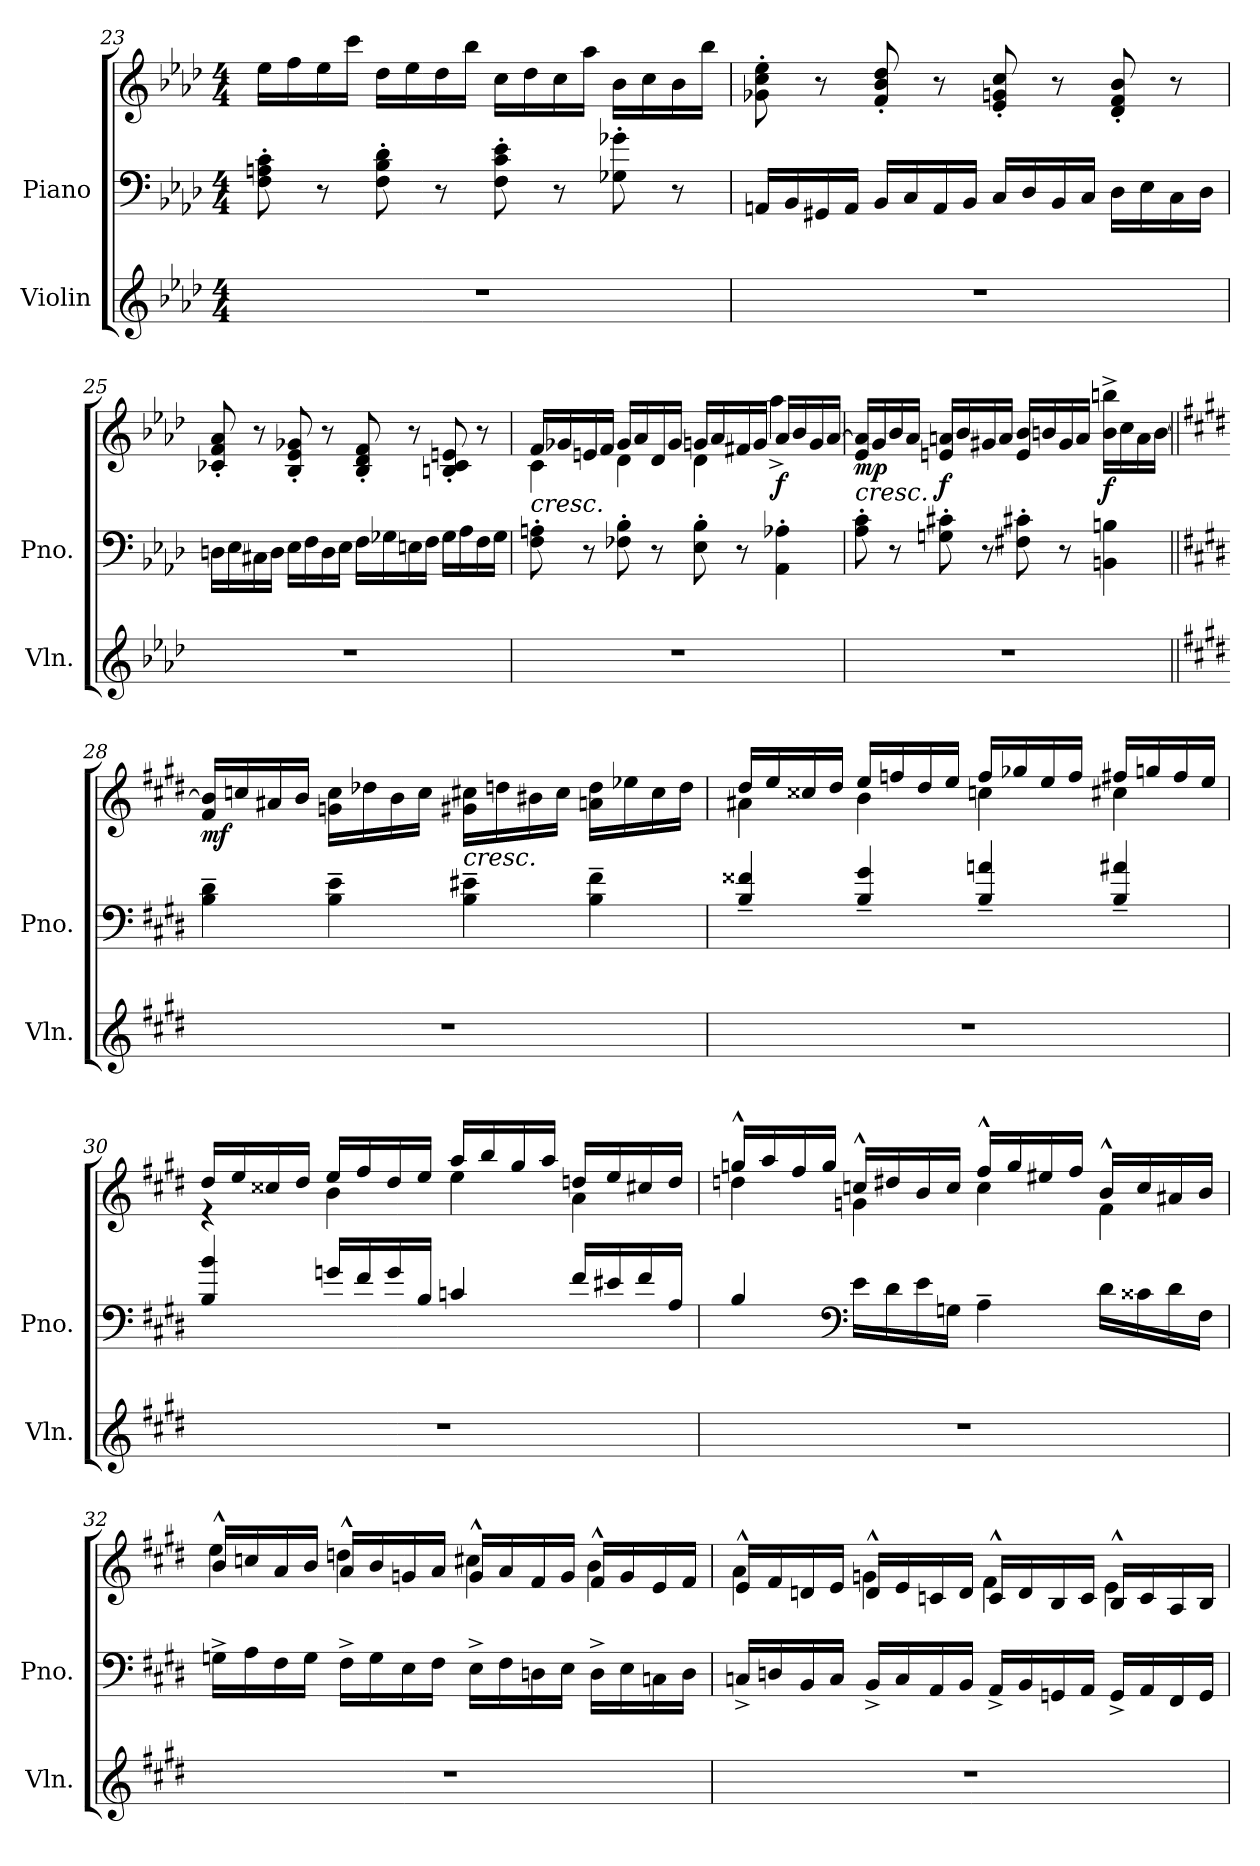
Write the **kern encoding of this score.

**kern	**kern	**kern	**dynam
*part2	*part1	*part1	*part1
*staff3	*staff2	*staff1	*staff1/2
*I"Violin	*I"Piano	*	*
*I'Vln.	*I'Pno.	*	*
*clefG2	*clefF4	*clefG2	*
*k[b-e-a-d-]	*k[b-e-a-d-]	*k[b-e-a-d-]	*
*M4/4	*M4/4	*M4/4	*
=23	=23	=23	=23
1r	8F\' 8An\' 8c\'	16ee-\LL	.
.	.	16ff\	.
.	8r	16ee-\	.
.	.	16ccc\JJ	.
.	8F\' 8B-\' 8d-\'	16dd-\LL	.
.	.	16ee-\	.
.	8r	16dd-\	.
.	.	16bb-\JJ	.
.	8F\' 8c\' 8e-\'	16cc\LL	.
.	.	16dd-\	.
.	8r	16cc\	.
.	.	16aa-\JJ	.
.	8G-X\' 8g-X\'	16b-\LL	.
.	.	16cc\	.
.	8r	16b-\	.
.	.	16bb-\JJ	.
!!LO:LB:g=z
=24	=24	=24	=24
1r	16AAn/LL	8g-X\' 8cc\' 8ee-\'	.
.	16BB-/	.	.
.	16GG#X/	8r	.
.	16AA/JJ	.	.
.	16BB-/LL	8f/' 8b-/' 8dd-/'	.
.	16C/	.	.
.	16AA/	8r	.
.	16BB-/JJ	.	.
.	16C/LL	8e-/' 8gn/' 8cc/'	.
.	16D-/	.	.
.	16BB-/	8r	.
.	16C/JJ	.	.
.	16D-\LL	8d-/' 8f/' 8b-/'	.
.	16E-\	.	.
.	16C\	8r	.
.	16D-\JJ	.	.
=25	=25	=25	=25
1r	16Dn\LL	8c-X/' 8f/' 8a-/'	.
.	16E-\	.	.
.	16C#X\	8r	.
.	16D\JJ	.	.
.	16E-\LL	8B-/' 8e-/' 8g-X/'	.
.	16F\	.	.
.	16D\	8r	.
.	16E-\JJ	.	.
.	16F\LL	8B-/' 8d-/' 8f/'	.
.	16G-X\	.	.
.	16En\	8r	.
.	16F\JJ	.	.
.	16G-\LL	8Bn/' 8c-/' 8en/'	.
.	16A-\	.	.
.	16F\	8r	.
.	16G-\JJ	.	.
!!LO:LB:g=z
=26	=26	=26	=26
!	!	!	!LO:HP:b
*	*	*^	*
1r	8F\' 8An\'	16f/LL	4c\	<
.	.	16g-X/	.	.
.	8r	16en/	.	.
.	.	16f/JJ	.	.
.	8F-X\' 8B-\'	16g-/LL	4d-\	.
.	.	16a-/	.	.
.	8r	16d-/	.	.
.	.	16g-/JJ	.	.
.	8E-\' 8B-\'	16gn/LL	4d-\	.
.	.	16a-/	.	.
.	8r	16f#X/	.	.
.	.	16g/JJ	.	.
!	!	!	!	!LO:DY:b
.	4AA-\' 4A-X\'	16a-/LL	4aa-^\	f
.	.	16b-/	.	.
.	.	16g/	.	.
.	.	[16a-/JJ	.	.
*	*	*v	*v	*
.	.	.	[
=27	=27	=27	=27
!	!	!	!LO:HP:b
!	!	!	!LO:DY:n=1:b
1r	8A-\' 8c\'	16e-/ 16a-/]LL	< mp
.	.	16g/	.
.	8r	16b-/	.
.	.	16a-/JJ	.
!	!	!	!LO:DY:n=2:b
.	8Gn\' 8c#X\'	16en/ 16an/LL	f
.	.	16b-/	.
.	8r	16g#X/	.
.	.	16a/JJ	.
.	8F#X\' 8c#X\'	16e/ 16b-/LL	.
.	.	16bn/	.
.	8r	16g#/	.
.	.	16a/JJ	.
!	!	!	!LO:DY:n=3:b
.	4BBn\ 4Bn\	16b\^ 16bbn\^LL	f
.	.	16cc\	.
.	.	16a\	.
.	.	[16b\JJ	.
.	.	.	[
!!LO:PB:g=z
=28||	=28||	=28||	=28||
*k[f#c#g#d#]	*k[f#c#g#d#]	*k[f#c#g#d#]	*
!	!	!	!LO:DY:b
1r	4B\~ 4d#\~	16f#/ 16b/]LL	mf
.	.	16ccn/	.
.	.	16a#X/	.
.	.	16b/JJ	.
.	4B\~ 4e\~	16gn\ 16cc\LL	.
.	.	16dd-X\	.
.	.	16b\	.
.	.	16cc\JJ	.
!	!	!LO:TX:b:i:t=cresc.	!
.	4B\~ 4e#X\~	16g#X\ 16cc#X\LL	.
.	.	16ddn\	.
.	.	16b#X\	.
.	.	16cc#\JJ	.
.	4B\~ 4f#\~	16an\ 16dd\LL	.
.	.	16ee-X\	.
.	.	16cc#\	.
.	.	16dd\JJ	.
=29	=29	=29	=29
*	*	*^	*
1r	4B/~ 4f##X/~	16dd#/LL	4a#X\	.
.	.	16ee/	.	.
.	.	16cc##X/	.	.
.	.	16dd#/JJ	.	.
.	4B/~ 4g#/~	16ee/LL	4b\	.
.	.	16ffn/	.	.
.	.	16dd#/	.	.
.	.	16ee/JJ	.	.
.	4B/~ 4an/~	16ff/LL	4ccn\	.
.	.	16gg-X/	.	.
.	.	16ee/	.	.
.	.	16ff/JJ	.	.
.	4B/~ 4a#X/~	16ff#X/LL	4cc#X\	.
.	.	16ggn/	.	.
.	.	16ff#/	.	.
.	.	16ee/JJ	.	.
!!LO:LB:g=z	!!
=30	=30	=30	=30	=30
1r	4B/ 4b/	16dd#/LL	4r	.
.	.	16ee/	.	.
.	.	16cc##X/	.	.
.	.	16dd#/JJ	.	.
.	16gn/LL	16ee/LL	4b\	.
.	16f#/	16ff#/	.	.
.	16g/	16dd#/	.	.
.	16B/JJ	16ee/JJ	.	.
.	4cn/	16aa/LL	4ee\	.
.	.	16bb/	.	.
.	.	16gg#/	.	.
.	.	16aa/JJ	.	.
.	16f#/LL	16ddn/LL	4a\	.
.	16e#X/	16ee/	.	.
.	16f#/	16cc#X/	.	.
.	16A/JJ	16dd/JJ	.	.
=31	=31	=31	=31	=31
1r	4B/	16ggn^^/LL	4ddn\	.
.	.	16aa/	.	.
.	.	16ff#/	.	.
.	.	16gg/JJ	.	.
*	*clefF4	*	*	*
.	16e\LL	16ccn^^/LL	4gn\	.
.	16d#\	16dd#X/	.	.
.	16e\	16b/	.	.
.	16Gn\JJ	16cc/JJ	.	.
.	4A~\	16ff#^^/LL	4cc\	.
.	.	16gg/	.	.
.	.	16ee#X/	.	.
.	.	16ff#/JJ	.	.
.	16d#\LL	16b^^/LL	4f#\	.
.	16c##X\	16cc/	.	.
.	16d#\	16a#X/	.	.
.	16F#\JJ	16b/JJ	.	.
!!LO:LB:g=z	!!
=32	=32	=32	=32	=32
1r	16Gn^\LL	16b^^/LL	4ee\	.
.	16A\	16ccn/	.	.
.	16F#\	16a/	.	.
.	16G\JJ	16b/JJ	.	.
.	16F#^\LL	16a^^/LL	4ddn\	.
.	16G\	16b/	.	.
.	16E\	16gn/	.	.
.	16F#\JJ	16a/JJ	.	.
.	16E^\LL	16g^^/LL	4cc#X\	.
.	16F#\	16a/	.	.
.	16Dn\	16f#/	.	.
.	16E\JJ	16g/JJ	.	.
.	16D^\LL	16f#^^/LL	4b\	.
.	16E\	16g/	.	.
.	16Cn\	16e/	.	.
.	16D\JJ	16f#/JJ	.	.
=33	=33	=33	=33	=33
1r	16Cn^/LL	16e^^/LL	4a\	.
.	16Dn/	16f#/	.	.
.	16BB/	16dn/	.	.
.	16C/JJ	16e/JJ	.	.
.	16BB^/LL	16d^^/LL	4gn\	.
.	16C/	16e/	.	.
.	16AA/	16cn/	.	.
.	16BB/JJ	16d/JJ	.	.
.	16AA^/LL	16c^^/LL	4f#\	.
.	16BB/	16d/	.	.
.	16GGn/	16B/	.	.
.	16AA/JJ	16c/JJ	.	.
.	16GG^/LL	16B^^/LL	4e\	.
.	16AA/	16c/	.	.
.	16FF#/	16A/	.	.
.	16GG/JJ	16B/JJ	.	.
*	*	*v	*v	*
=	=	=	=
*-	*-	*-	*-
